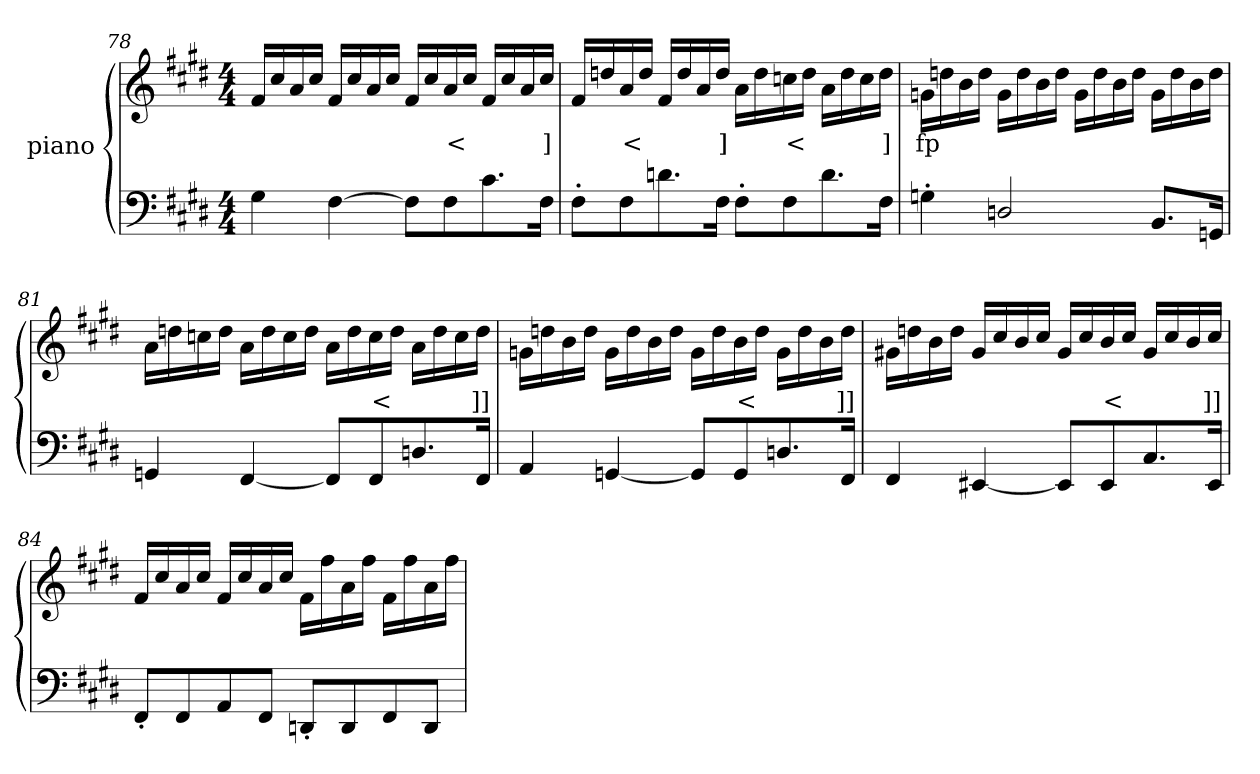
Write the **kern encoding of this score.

**kern	**kern	**text
*part2	*part1	*part1
*staff2	*staff1	*staff1
*	*I"piano	*
*clefF4	*clefG2	*
*k[f#c#g#d#]	*k[f#c#g#d#]	*
*c#:	*c#:	*
*M4/4	*M4/4	*
=78	=78	=78
4G#	16f#LL	.
.	16cc#	.
.	16a	.
.	16cc#JJ	.
[4F#	16f#LL	.
.	16cc#	.
.	16a	.
.	16cc#JJ	.
8F#L]	16f#LL	.
.	16cc#	.
8F#	16a	<
.	16cc#JJ	.
8.c#	16f#LL	.
.	16cc#	.
.	16a	.
16F#Jk	16cc#JJ	]
=79	=79	=79
8F#'>L	16f#LL	.
.	16ddn	.
8F#	16a	<
.	16ddJJ	.
8.dn	16f#LL	.
.	16dd	.
.	16a	.
16F#Jk	16ddJJ	]
8F#'>L	16aLL	.
.	16dd	.
8F#	16ccn	<
.	16ddJJ	.
8.d	16aLL	.
.	16dd	.
.	16cc	.
16F#Jk	16ddJJ	]
=80	=80	=80
4Gn'>	16gnLL	fp
.	16ddn	.
.	16b	.
.	16ddJJ	.
2Dn/	16gLL	.
.	16dd	.
.	16b	.
.	16ddJJ	.
.	16gLL	.
.	16dd	.
.	16b	.
.	16ddJJ	.
8.BBL	16gLL	.
.	16dd	.
.	16b	.
16GGnJk	16ddJJ	.
=81	=81	=81
4GGn	16aLL	.
.	16ddn	.
.	16ccn	.
.	16ddJJ	.
[4FF#	16aLL	.
.	16dd	.
.	16cc	.
.	16ddJJ	.
8FF#L]	16aLL	.
.	16dd	.
8FF#	16cc	<
.	16ddJJ	.
8.Dn	16aLL	.
.	16dd	.
.	16cc	.
16FF#Jk	16ddJJ	]]
=82	=82	=82
4AA	16gnLL	.
.	16ddn	.
.	16b	.
.	16ddJJ	.
[4GGn	16gLL	.
.	16dd	.
.	16b	.
.	16ddJJ	.
8GGL]	16gLL	.
.	16dd	.
8GG	16b	<
.	16ddJJ	.
8.Dn	16gLL	.
.	16dd	.
.	16b	.
16FF#Jk	16ddJJ	]]
=83	=83	=83
4FF#	16g#XLL	.
.	16ddn	.
.	16b	.
.	16ddJJ	.
[4EE#X	16g#LL	.
.	16cc#	.
.	16b	.
.	16cc#JJ	.
8EE#L]	16g#LL	.
.	16cc#	.
8EE#	16b	<
.	16cc#JJ	.
8.C#	16g#LL	.
.	16cc#	.
.	16b	.
16EE#Jk	16cc#JJ	]]
=84	=84	=84
8FF#'>L	16f#LL	.
.	16cc#	.
8FF#	16a	.
.	16cc#JJ	.
8AA	16f#LL	.
.	16cc#	.
8FF#J	16a	.
.	16cc#JJ	.
8DDn'>L	16f#LL	.
.	16ff#	.
8DD	16a	.
.	16ff#JJ	.
8FF#	16f#LL	.
.	16ff#	.
8DDJ	16a	.
.	16ff#JJ	.
=	=	=
*-	*-	*-
